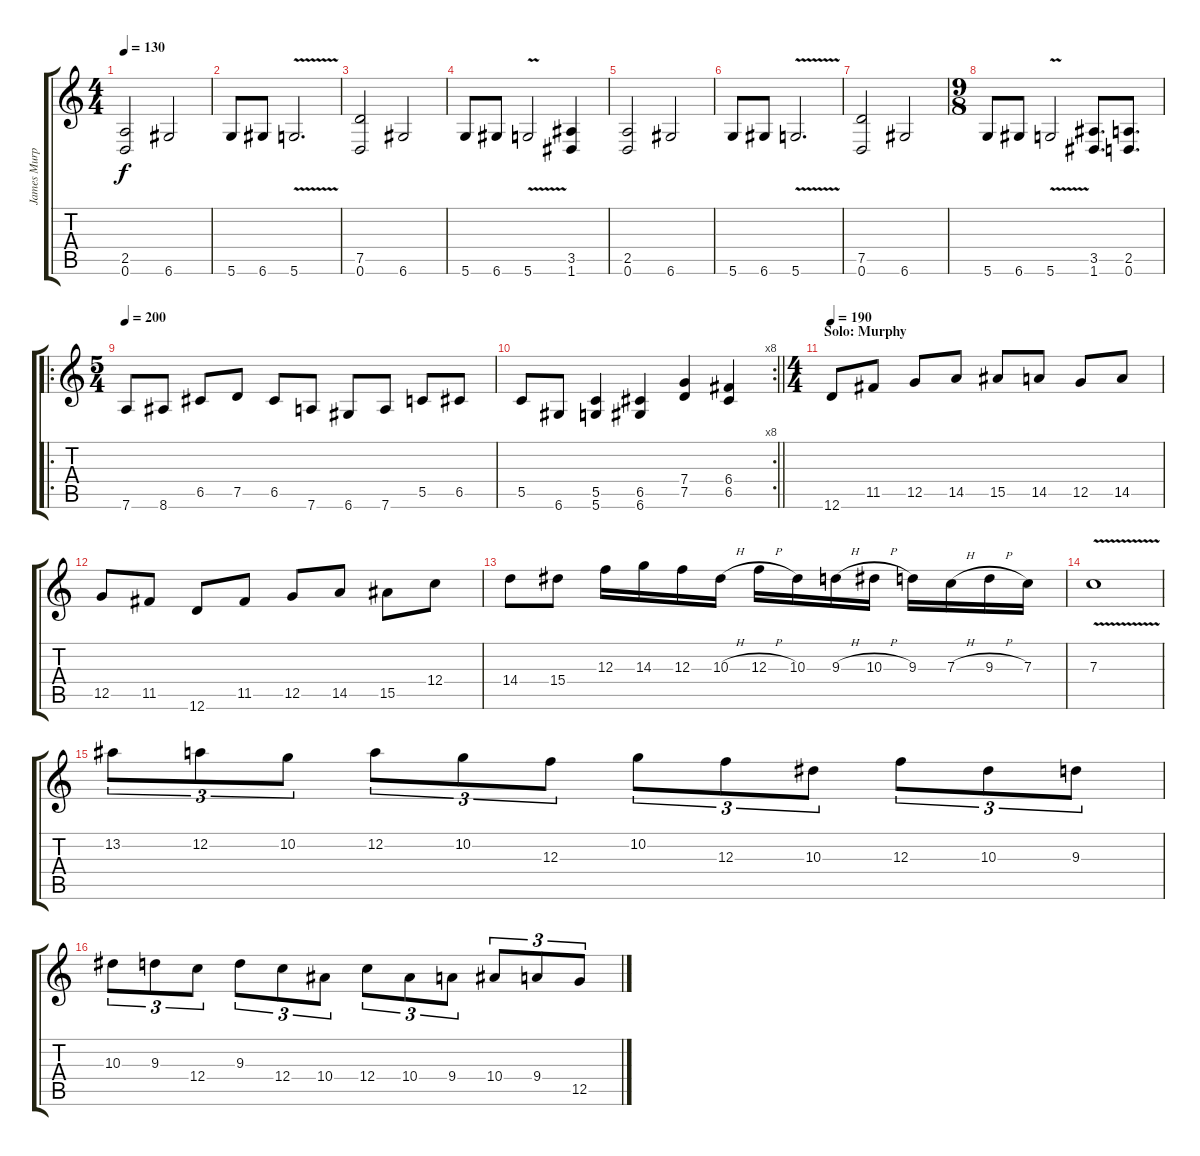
\track ("James Murphy" "James Murp") {instrument distortionguitar}
\staff {score tabs}
\tuning (D4 A3 F3 C3 G2 D2) {hide}
\ts (4 4)
\tempo 130
\clef g2
\ks c
(2.5 0.6).2{dy f} 6.6.2 |
5.6.8 6.6.8 5.6{v}.2{d} |
(7.5 0.6).2 6.6.2 |
5.6.8 6.6.8 5.6{v}.2 (3.5 1.6).4 |
(2.5 0.6).2 6.6.2 |
5.6.8 6.6.8 5.6{v}.2{d} |
(7.5 0.6).2 6.6.2 |
\ts (9 8)
5.6.8 6.6.8 5.6{v}.2 (3.5 1.6).8{d} (2.5 0.6).8{d} |
\ro
\ts (5 4)
\tempo 200
7.6.8 8.6.8 6.5.8 7.5.8 6.5.8 7.6.8 6.6.8 7.6.8 5.5.8 6.5.8 |
\rc 8
\barLineRight lightlight
5.5.8 6.6.8 (5.5 5.6).4 (6.5 6.6).4 (7.4 7.5).4 (6.4 6.5).4 |
\ts (4 4)
\section ("" "Solo: Murphy")
\tempo 190
12.6.8 11.5.8 12.5.8 14.5.8 15.5.8 14.5.8 12.5.8 14.5.8 |
12.5.8 11.5.8 12.6.8 11.5.8 12.5.8 14.5.8 15.5.8 12.4.8 |
14.4.8 15.4.8 12.3.16 14.3.16 12.3.16 10.3{h}.16 12.3{h}.16 10.3.16 9.3{h}.16 10.3{h}.16 9.3.16 7.3{h}.16 9.3{h}.16 7.3.16 |
7.3{v}.1 |
13.2.8{tu (3 2)} 12.2.8{tu (3 2)} 10.2.8{tu (3 2)} 12.2.8{tu (3 2)} 10.2.8{tu (3 2)} 12.3.8{tu (3 2)} 10.2.8{tu (3 2)} 12.3.8{tu (3 2)} 10.3.8{tu (3 2)} 12.3.8{tu (3 2)} 10.3.8{tu (3 2)} 9.3.8{tu (3 2)} |
10.3.8{tu (3 2)} 9.3.8{tu (3 2)} 12.4.8{tu (3 2)} 9.3.8{tu (3 2)} 12.4.8{tu (3 2)} 10.4.8{tu (3 2)} 12.4.8{tu (3 2)} 10.4.8{tu (3 2)} 9.4.8{tu (3 2)} 10.4.8{tu (3 2)} 9.4.8{tu (3 2)} 12.5.8{tu (3 2)}
